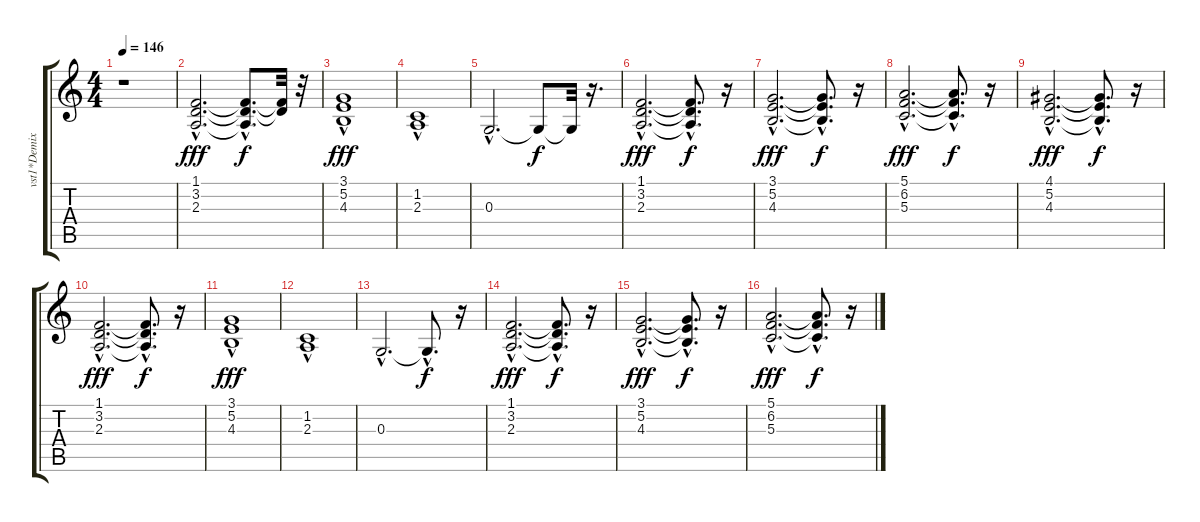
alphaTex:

\track ("vst1*Demixed 06" "vst1*Demix") {instrument pad2warm}
\staff {score tabs}
\tuning (E4 B3 G3 D3 A2 E2) {hide}
\ts (4 4)
\tempo 146
\clef g2
\ks c
r.1{dy fff} |
(1.1{hac} 3.2{hac} 2.3{hac}).2{d} (1.1{hac t} 3.2{hac t} 2.3{hac t}).8{d dy f} (1.1{t} 3.2{t}).32 r.32 |
(3.1{hac} 5.2 4.3{hac}).1{dy fff} |
(1.2 2.3{hac}).1 |
0.3{hac}.2{d} 0.3{t}.8{dy f} 0.3{t}.32 r.16{d} |
(1.1{hac} 3.2{hac} 2.3{hac}).2{d dy fff} (1.1{hac t} 3.2{hac t} 2.3{t}).8{d dy f} r.16 |
(3.1{hac} 5.2{hac} 4.3{hac}).2{d dy fff} (3.1{hac t} 5.2{hac t} 4.3{t}).8{d dy f} r.16 |
(5.1{hac} 6.2{hac} 5.3{hac}).2{d dy fff} (5.1{t} 6.2{t} 5.3{hac t}).8{d dy f} r.16 |
(4.1{hac} 5.2{hac} 4.3{hac}).2{d dy fff} (4.1{t} 5.2{t} 4.3{hac t}).8{d dy f} r.16 |
(1.1{hac} 3.2{hac} 2.3{hac}).2{d dy fff} (1.1{hac t} 3.2{hac t} 2.3{hac t}).8{d dy f} r.16 |
(3.1{hac} 5.2 4.3{hac}).1{dy fff} |
(1.2 2.3{hac}).1 |
0.3{hac}.2{d} 0.3{hac t}.8{d dy f} r.16 |
(1.1{hac} 3.2{hac} 2.3{hac}).2{d dy fff} (1.1{hac t} 3.2{hac t} 2.3{hac t}).8{d dy f} r.16 |
(3.1{hac} 5.2{hac} 4.3{hac}).2{d dy fff} (3.1{hac t} 5.2{hac t} 4.3{t}).8{d dy f} r.16 |
(5.1{hac} 6.2{hac} 5.3{hac}).2{d dy fff} (5.1{t} 6.2{t} 5.3{hac t}).8{d dy f} r.16
